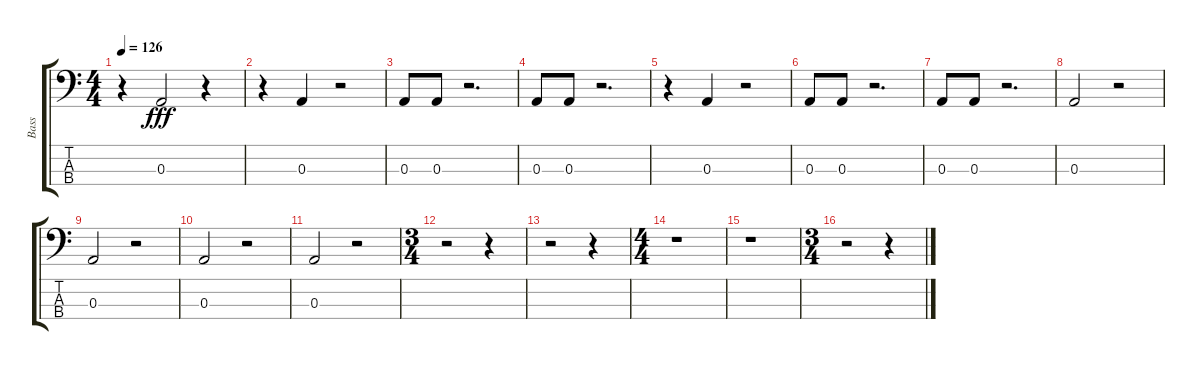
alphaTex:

\track ("Bass" "Bass") {instrument synthbass2}
\staff {score tabs}
\tuning (G2 D2 A1 E1) {hide}
\ts (4 4)
\tempo 126
\clef f4
\ks c
r.4{dy fff} 0.3.2{balance 2} r.4 |
r.4 0.3.4{balance 13} r.2 |
0.3.8{balance 3} 0.3.8{balance 3} r.2{d} |
0.3.8{balance 15} 0.3.8 r.2{d} |
r.4 0.3.4{balance 3} r.2 |
0.3.8{balance 15} 0.3.8{balance 13} r.2{d} |
0.3.8{balance 1} 0.3.8{balance 2} r.2{d} |
0.3.2{balance 14} r.2 |
0.3.2{balance 12} r.2 |
0.3.2{balance 5} r.2 |
0.3.2{balance 15} r.2 |
\ts (3 4)
r.2 r.4 |
r.2 r.4 |
\ts (4 4)
r.1 |
r.1 |
\ts (3 4)
r.2 r.4
